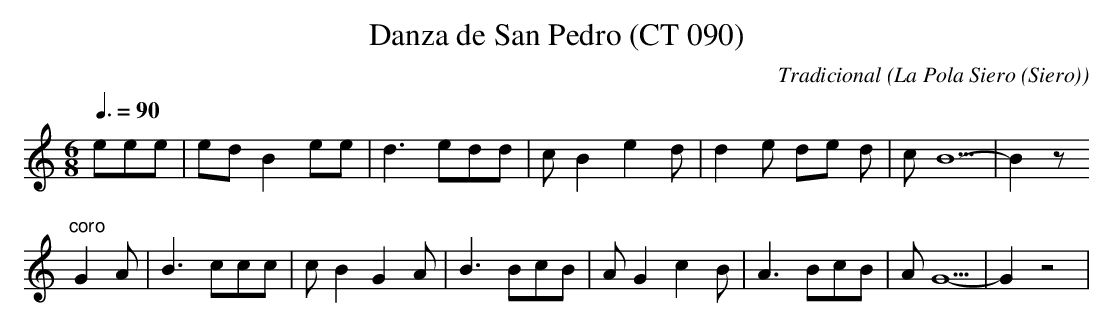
X:1
T:Danza de San Pedro (CT 090)
C:Tradicional
O:La Pola Siero (Siero)
M:6/8
L:1/8
Q:3/8=90
K:C
eee|ed B2 ee|d3 edd|cB2 e2 d|d2 e de d|c B5-|B2 z
"coro"
G2 A|B3 ccc|c B2 G2 A|B3 BcB|A G2 c2 B|A3 BcB|A G5-|G2 z4|
